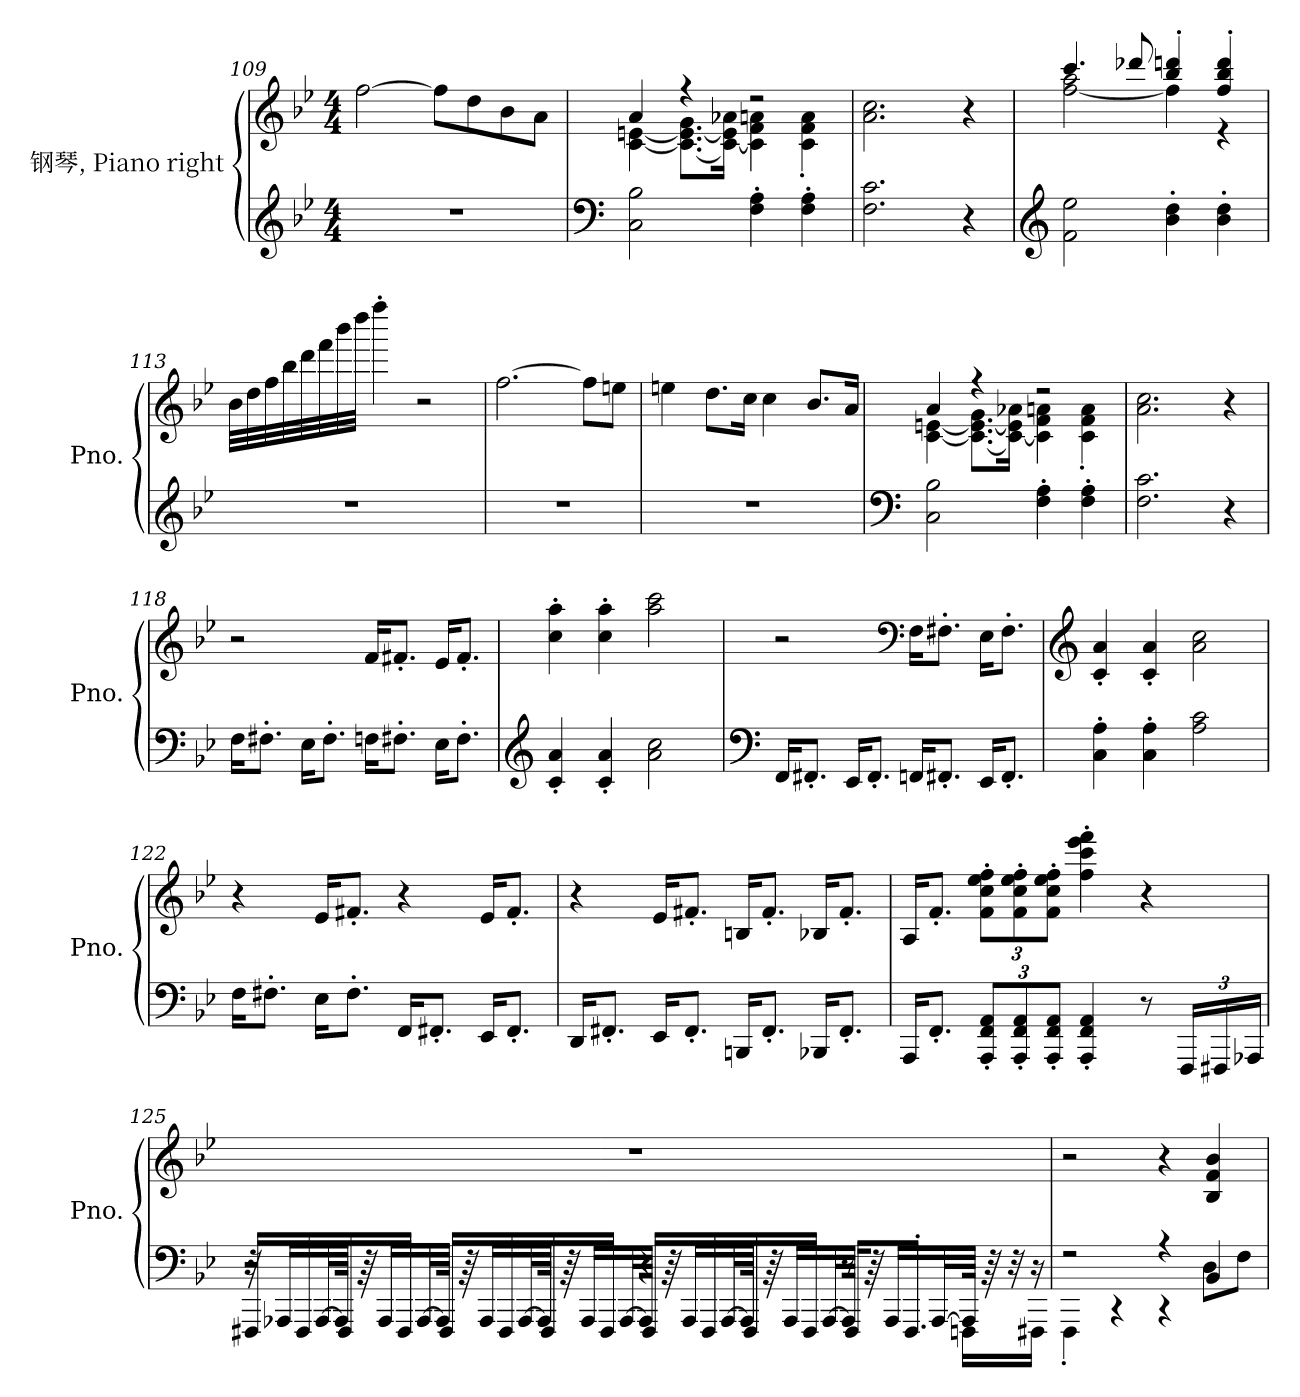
**kern	**kern
*part1	*part1
*staff2	*staff1
*I"钢琴, Piano right	*
*I'Pno.	*
*clefG2	*clefG2
*k[b-e-]	*k[b-e-]
*M4/4	*M4/4
=109	=109
1r	[2ff\
.	8ff\L]
.	8dd\
.	8b-\
.	8a\J
=110	=110
*clefF4	*
*	*MM87
*	*^
2C\ 2B-\	4a/	[4c\ [4en\
.	4r	8.c\_ 8.e\_ 8.g\L
.	.	16c\_ 16e\] 16a-X\Jk
4F\' 4A\'	2r	4c\] 4f\ 4an\
*	*MM76	*
4F\' 4A\'	.	4c\' 4f\' 4a\'
*	*v	*v
=111	=111
2.F\ 2.c\	2.a\ 2.cc\
4r	4r
=112	=112
*clefG2	*
*	*MM87
*	*^
2f\ 2ee-\	4.ccc/	[2ff\ 2aa\
.	8ddd-X/	.
4b-\' 4dd\'	4bb-/' 4dddn/'	4ff\]
*	*MM76	*
4b-\' 4dd\'	4ff/' 4bb-/' 4ddd/'	4r
*	*v	*v
!!LO:LB:g=z
=113	=113
*	*MM69
1r	32b-\LLL
.	32dd\
*	*MM74
.	32ff\
.	32bb-\
.	32ddd\
.	32fff\
*	*MM86
.	32bbb-\
*	*MM61
.	32dddd\JJJ
*	*MM65
.	4ffff'\
.	2r
=114	=114
*	*MM84
1r	[2.ff\
.	8ff\L]
.	8een\J
=115	=115
1r	4een\
.	8.dd\L
.	16cc\Jk
.	4cc\
.	8.b-/L
.	16a/Jk
=116	=116
*clefF4	*
*	*MM86
*	*^
2C\ 2B-\	4a/	[4c\ [4en\
*	*MM83	*
.	4r	8.c\_ 8.e\_ 8.g\L
.	.	16c\_ 16e\] 16a-X\Jk
*	*MM80	*
4F\' 4A\'	2r	4c\] 4f\ 4an\
*	*MM74	*
4F\' 4A\'	.	4c\' 4f\' 4a\'
*	*v	*v
=117	=117
2.F\ 2.c\	2.a\ 2.cc\
4r	4r
!!LO:LB:g=z
=118	=118
*	*MM103
16F\KL	2r
8.F#X'\J	.
16E-\KL	.
8.F#'\J	.
*	*MM104
16Fn\KL	16f/KL
8.F#X'\J	8.f#X'/J
*	*MM103
16E-\KL	16e-/KL
8.F#'\J	8.f#'/J
=119	=119
*clefG2	*
*	*MM78
4c/' 4a/'	4cc\' 4aa\'
*	*MM74
4c/' 4a/'	4cc\' 4aa\'
2a\ 2cc\	2aa\ 2ccc\
=120	=120
*clefF4	*
*	*MM103
16FF/KL	2r
8.FF#X'/J	.
16EE-/KL	.
8.FF#'/J	.
*	*clefF4
16FFn/KL	16F\KL
8.FF#X'/J	8.F#X'\J
*	*MM102
16EE-/KL	16E-\KL
8.FF#'/J	8.F#'\J
=121	=121
*	*clefG2
*	*MM78
4C\' 4A\'	4c/' 4a/'
*	*MM74
4C\' 4A\'	4c/' 4a/'
2A\ 2c\	2a\ 2cc\
!!LO:LB:g=z
=122	=122
*	*MM101
16F\KL	4r
8.F#X'\J	.
*	*MM103
16E-\KL	16e-/KL
8.F#'\J	8.f#X'/J
*	*MM104
16FF/KL	4r
8.FF#X'/J	.
*	*MM104
16EE-/KL	16e-/KL
8.FF#'/J	8.f#'/J
=123	=123
*	*MM104
16DD/KL	4r
8.FF#X'/J	.
*	*MM101
16EE-/KL	16e-/KL
8.FF#'/J	8.f#X'/J
*	*MM100
16BBBn/KL	16Bn/KL
8.FF#'/J	8.f#'/J
*	*MM98
16BBB-X/KL	16B-X/KL
8.FF#'/J	8.f#'/J
=124	=124
*	*MM94
16AAA/KL	16A/KL
8.FF'/J	8.f'/J
*Xbrackettup	*Xbrackettup
*	*MM82
12AAA/' 12FF/' 12AA/'L	12f\' 12cc\' 12ee-\' 12ff\'L
12AAA/' 12FF/' 12AA/'	12f\' 12cc\' 12ee-\' 12ff\'
*	*MM77
12AAA/' 12FF/' 12AA/'J	12f\' 12cc\' 12ee-\' 12ff\'J
*	*MM82
4AAA/' 4FF/' 4AA/'	4ff\' 4ccc\' 4eee-\' 4fff\'
8r	4r
24FFF/LL	.
24FFF#X/	.
24AAA-X/JJ	.
!!LO:LB:g=z
=125	=125
*	*MM73
*^	*
*	*^	*
32r	2r	16FFF#X/LL	1r
16AAA-X/LL	.	.	.
.	.	16FFF#/	.
[32AAA-/L	.	.	.
64AAA-/JJJk]	.	16FFF#/	.
64r	.	.	.
16AAA-/LL	.	.	.
.	.	16FFF#/JJ	.
[32AAA-/L	.	.	.
64AAA-/JJJk]	.	16FFF#/LL	.
64r	.	.	.
16AAA-/LL	.	.	.
.	.	16FFF#/	.
[32AAA-/L	.	.	.
64AAA-/JJJk]	.	16FFF#/	.
64r	.	.	.
16AAA-/LL	.	.	.
.	.	16FFF#/JJ	.
[32AAA-/L	.	.	.
64AAA-/JJJk]	4r	16FFF#/LL	.
64r	.	.	.
16AAA-/LL	.	.	.
.	.	16FFF#/	.
[32AAA-/L	.	.	.
64AAA-/JJJk]	.	16FFF#/	.
64r	.	.	.
16AAA-/LL	.	.	.
.	.	16FFF#/JJ	.
[32AAA-/L	.	.	.
64AAA-/JJJk]	8r	16FFF#/KL	.
64r	.	.	.
16AAA-/LL	.	.	.
.	.	8.FFF#'/J	.
[32AAA-/L	.	.	.
64AAA-/JJJk]	16FFFn\LL	.	.
64r	.	.	.
32r	.	.	.
16r	16FFF#X\JJ	.	.
*v	*v	*v	*
!!LO:PB:g=z
=126	=126
*	*MM77
*^	*
2r	4FFF'\	2r
.	4r	.
4r	4r	4r
*	*	*MM78
4BB-/	8D\L	4B-/ 4f/ 4b-/
.	8F\J	.
*v	*v	*
=	=
*-	*-
